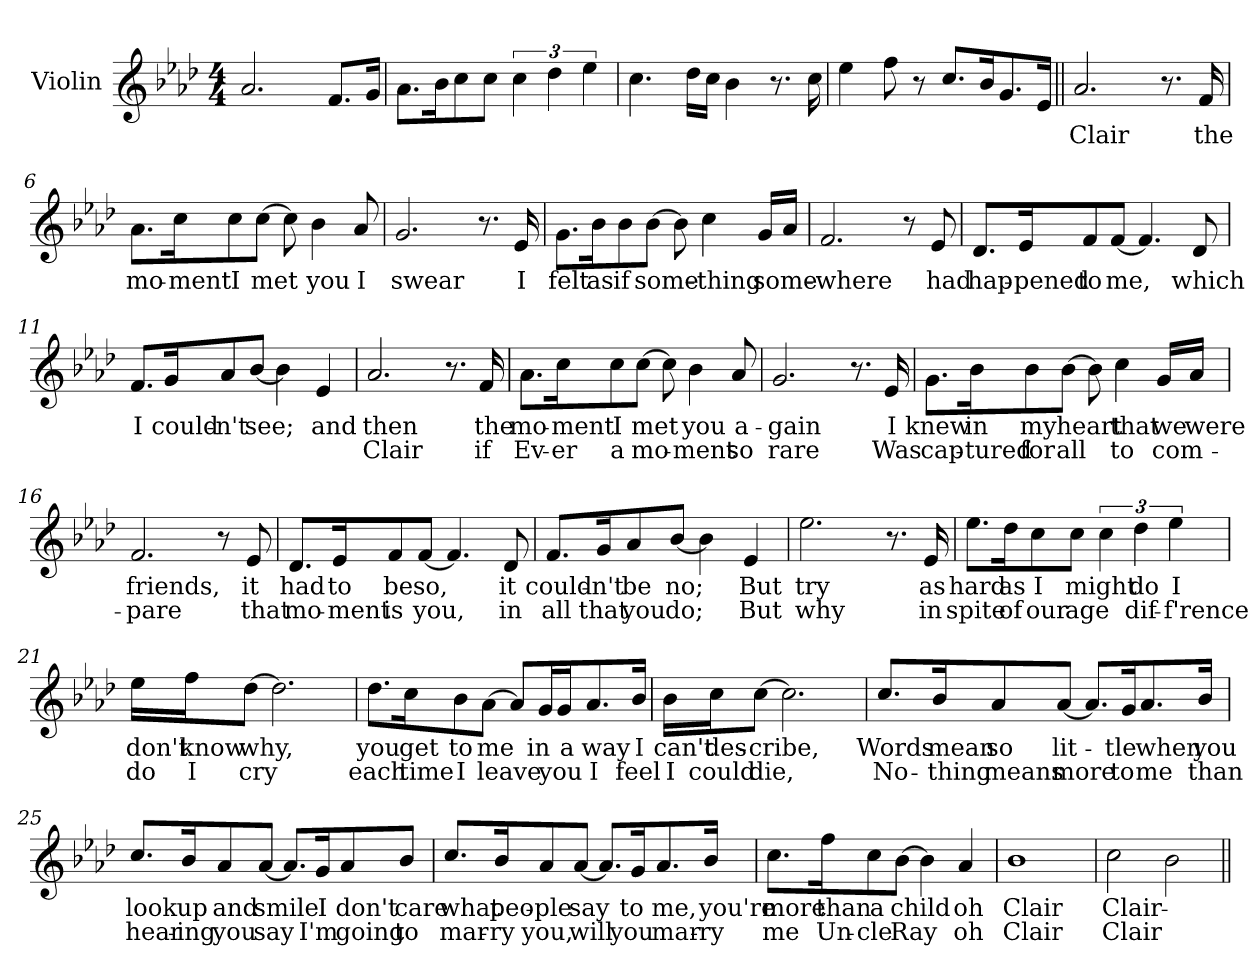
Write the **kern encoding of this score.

**kern	**text	**text
*part1	*part1	*part1
*staff1	*staff1	*staff1
*I"Violin	*	*
*I'Vln	*	*
*clefG2	*	*
*k[b-e-a-d-]	*	*
*A-:	*	*
*M4/4	*	*
=1	=1	=1
2.a-/	.	.
8.f/L	.	.
16g/Jk	.	.
=2	=2	=2
8.a-\L	.	.
16b-\K	.	.
8cc\	.	.
8cc\J	.	.
6cc\	.	.
6dd-\	.	.
6ee-\	.	.
=3	=3	=3
4.cc\	.	.
16dd-\LL	.	.
16cc\JJ	.	.
4b-\	.	.
8.r	.	.
16cc\	.	.
=4	=4	=4
4ee-\	.	.
8ff\	.	.
8r	.	.
8.cc/L	.	.
16b-/K	.	.
8.g/	.	.
16e-/Jk	.	.
!!LO:LB:g=z
=5||	=5||	=5||
2.a-/	Clair	.
8.r	.	.
16f/	the	.
=6	=6	=6
8.a-\L	mo-	.
16cc\K	-ment	.
8cc\	I	.
[8cc\J	met	.
8cc\]	.	.
4b-\	you	.
8a-/	I	.
=7	=7	=7
2.g/	swear	.
8.r	.	.
16e-/	I	.
=8	=8	=8
8.g\L	felt	.
16b-\K	as	.
8b-\	if	.
[8b-\J	some-	.
8b-\]	.	.
4cc\	-thing	.
16g/LL	some-	.
16a-/JJ	.	.
!!LO:LB:g=z
=9	=9	=9
2.f/	-where	.
8r	.	.
8e-/	had	.
=10	=10	=10
8.d-/L	hap-	.
16e-/K	-pened	.
8f/	to	.
[8f/J	me,	.
4.f/]	.	.
8d-/	which	.
=11	=11	=11
8.f/L	I	.
16g/K	could-	.
8a-/	-n't	.
[8b-/J	see;	.
4b-\]	.	.
4e-/	and	.
=12	=12	=12
2.a-/	then	Clair
8.r	.	.
16f/	the	if
!!LO:LB:g=z
=13	=13	=13
8.a-\L	mo-	Ev-
16cc\K	-ment	-er
8cc\	I	a
[8cc\J	met	mo-
8cc\]	.	.
4b-\	you	-ment
8a-/	a-	so
=14	=14	=14
2.g/	-gain	rare
8.r	.	.
16e-/	I	Was
=15	=15	=15
8.g\L	knew	cap-
16b-\K	in	-tured
8b-\	my	for
[8b-\J	heart	all
8b-\]	.	.
4cc\	that	to
16g/LL	we	com-
16a-/JJ	were	.
=16	=16	=16
2.f/	friends,	-pare
8r	.	.
8e-/	it	that
!!LO:LB:g=z
=17	=17	=17
8.d-/L	had	mo-
16e-/K	to	-ment
8f/	be	is
[8f/J	so,	you,
4.f/]	.	.
8d-/	it	in
=18	=18	=18
8.f/L	could-	all
16g/K	-n't	that
8a-/	be	you
[8b-/J	no;	do;
4b-\]	.	.
4e-/	But	But
=19	=19	=19
2.ee-\	try	why
8.r	.	.
16e-/	as	in
=20	=20	=20
8.ee-\L	hard	spite
16dd-\K	as	of
8cc\	I	our
8cc\J	might	age
6cc\	.	.
6dd-\	do	dif-
6ee-\	I	-f'rence
!!LO:LB:g=z
=21	=21	=21
16ee-\LL	don't	do
16ff\J	know	I
[8dd-\J	why,	cry
2.dd-\]	.	.
=22	=22	=22
8.dd-\L	you	each
16cc\K	get	time
8b-\	to	I
[8a-\J	me	leave
8a-/L]	.	.
16g/L	in	.
16g/J	a	you
8.a-/	way	I
16b-/Jk	I	feel
=23	=23	=23
16b-\LL	can't	I
16cc\J	des-	could
[8cc\J	-cribe,	die,
2.cc\]	.	.
!!LO:LB:g=z
=24	=24	=24
8.cc/L	Words	No-
16b-/K	mean	-thing
8a-/	so	means
[8a-/J	lit-	more
8.a-/L]	.	.
16g/K	-tle	to
8.a-/	when	me
16b-/Jk	you	than
=25	=25	=25
8.cc/L	look	hear-
16b-/K	up	-ing
8a-/	and	you
[8a-/J	smile	say
8.a-/L]	.	.
16g/K	I	I'm
8a-/	don't	going
8b-/J	care	to
!!LO:LB:g=z
=26	=26	=26
8.cc/L	what	mar-
16b-/K	peo-	-ry
8a-/	-ple	you,
[8a-/J	say	will
8.a-/L]	.	.
16g/K	to	you
8.a-/	me,	mar-
16b-/Jk	you're	-ry
=27	=27	=27
8.cc\L	more	me
16ff\K	than	Un-
8cc\	a	-cle
[8b-\J	child	Ray
4b-\]	.	.
4a-/	oh	oh
=28	=28	=28
1b-	Clair	Clair
=29	=29	=29
2cc\	Clair-	Clair
2b-\	.	.
=||	=||	=||
*-	*-	*-
